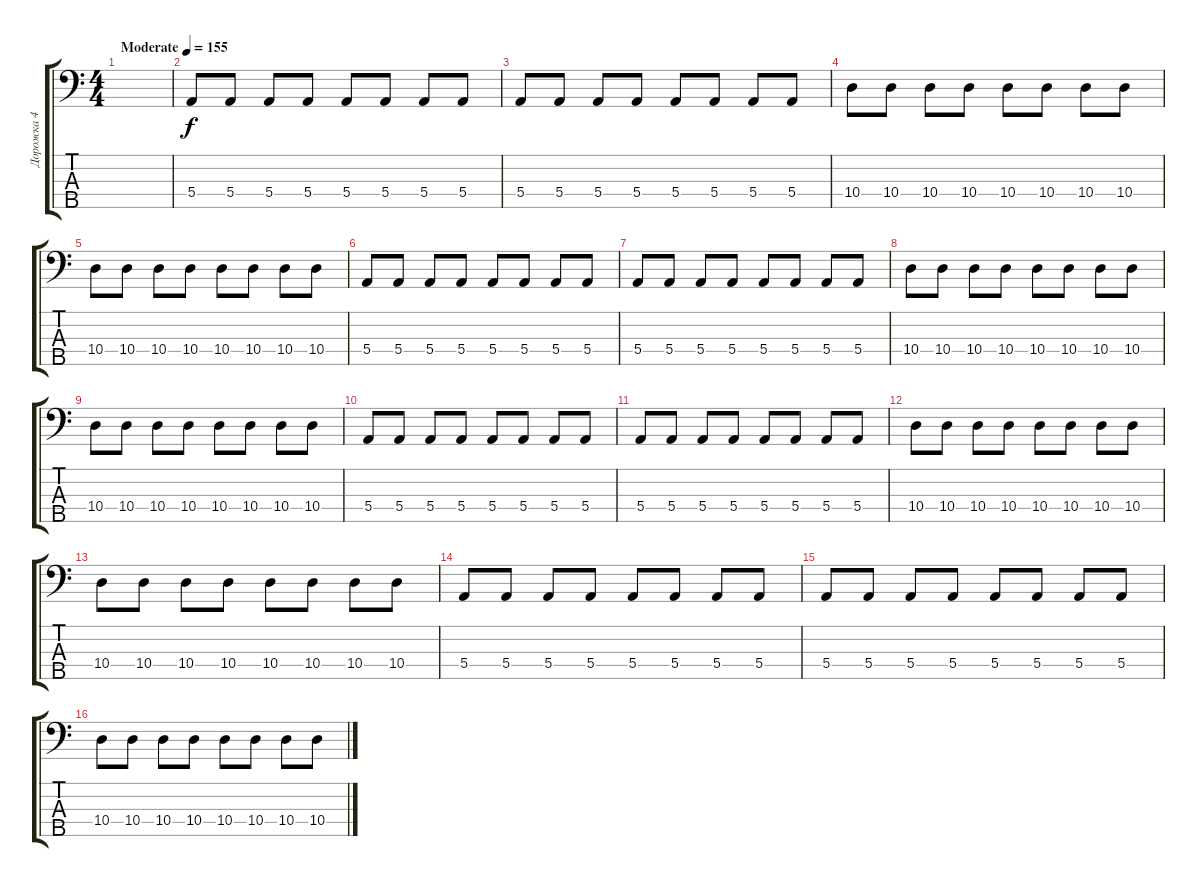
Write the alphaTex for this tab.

\track ("Дорожка 4" "Дорожка 4") {instrument electricbasspick}
\staff {score tabs}
\tuning (G2 D2 A1 E1 B0) {hide}
\ts (4 4)
\tempo (155 "Moderate")
\clef f4
\ks c
|
5.4.8 5.4.8 5.4.8 5.4.8 5.4.8 5.4.8 5.4.8 5.4.8 |
5.4.8 5.4.8 5.4.8 5.4.8 5.4.8 5.4.8 5.4.8 5.4.8 |
10.4.8 10.4.8 10.4.8 10.4.8 10.4.8 10.4.8 10.4.8 10.4.8 |
10.4.8 10.4.8 10.4.8 10.4.8 10.4.8 10.4.8 10.4.8 10.4.8 |
5.4.8 5.4.8 5.4.8 5.4.8 5.4.8 5.4.8 5.4.8 5.4.8 |
5.4.8 5.4.8 5.4.8 5.4.8 5.4.8 5.4.8 5.4.8 5.4.8 |
10.4.8 10.4.8 10.4.8 10.4.8 10.4.8 10.4.8 10.4.8 10.4.8 |
10.4.8 10.4.8 10.4.8 10.4.8 10.4.8 10.4.8 10.4.8 10.4.8 |
5.4.8 5.4.8 5.4.8 5.4.8 5.4.8 5.4.8 5.4.8 5.4.8 |
5.4.8 5.4.8 5.4.8 5.4.8 5.4.8 5.4.8 5.4.8 5.4.8 |
10.4.8 10.4.8 10.4.8 10.4.8 10.4.8 10.4.8 10.4.8 10.4.8 |
10.4.8 10.4.8 10.4.8 10.4.8 10.4.8 10.4.8 10.4.8 10.4.8 |
5.4.8 5.4.8 5.4.8 5.4.8 5.4.8 5.4.8 5.4.8 5.4.8 |
5.4.8 5.4.8 5.4.8 5.4.8 5.4.8 5.4.8 5.4.8 5.4.8 |
10.4.8 10.4.8 10.4.8 10.4.8 10.4.8 10.4.8 10.4.8 10.4.8
